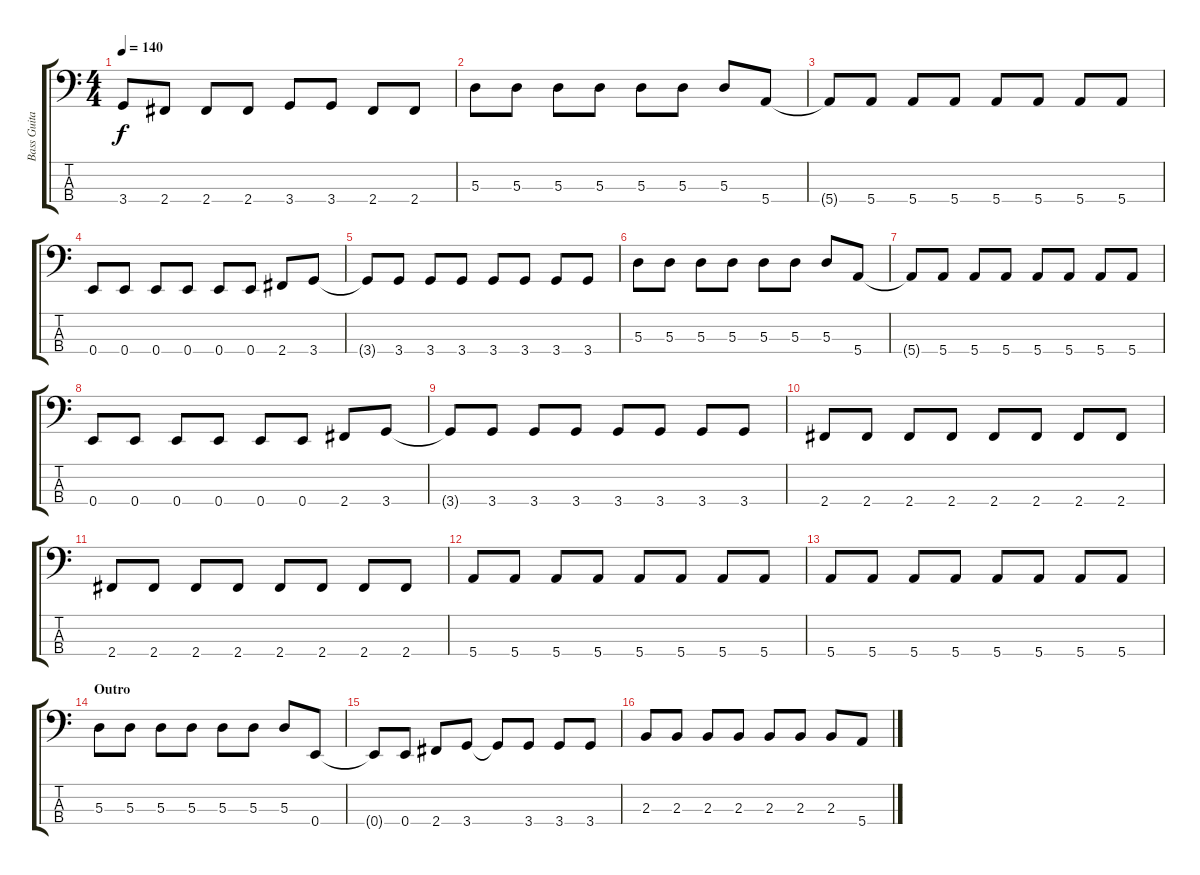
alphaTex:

\track ("Bass Guitar" "Bass Guita") {instrument electricbasspick}
\staff {score tabs}
\tuning (G2 D2 A1 E1) {hide}
\ts (4 4)
\tempo 140
\clef f4
\ks c
3.4.8{dy f} 2.4.8 2.4.8 2.4.8 3.4.8 3.4.8 2.4.8 2.4.8 |
5.3.8 5.3.8 5.3.8 5.3.8 5.3.8 5.3.8 5.3.8 5.4.8 |
5.4{t}.8 5.4.8 5.4.8 5.4.8 5.4.8 5.4.8 5.4.8 5.4.8 |
0.4.8 0.4.8 0.4.8 0.4.8 0.4.8 0.4.8 2.4.8 3.4.8 |
3.4{t}.8 3.4.8 3.4.8 3.4.8 3.4.8 3.4.8 3.4.8 3.4.8 |
5.3.8 5.3.8 5.3.8 5.3.8 5.3.8 5.3.8 5.3.8 5.4.8 |
5.4{t}.8 5.4.8 5.4.8 5.4.8 5.4.8 5.4.8 5.4.8 5.4.8 |
0.4.8 0.4.8 0.4.8 0.4.8 0.4.8 0.4.8 2.4.8 3.4.8 |
3.4{t}.8 3.4.8 3.4.8 3.4.8 3.4.8 3.4.8 3.4.8 3.4.8 |
2.4.8 2.4.8 2.4.8 2.4.8 2.4.8 2.4.8 2.4.8 2.4.8 |
2.4.8 2.4.8 2.4.8 2.4.8 2.4.8 2.4.8 2.4.8 2.4.8 |
5.4.8 5.4.8 5.4.8 5.4.8 5.4.8 5.4.8 5.4.8 5.4.8 |
5.4.8 5.4.8 5.4.8 5.4.8 5.4.8 5.4.8 5.4.8 5.4.8 |
\section ("" "Outro")
5.3.8 5.3.8 5.3.8 5.3.8 5.3.8 5.3.8 5.3.8 0.4.8 |
0.4{t}.8 0.4.8 2.4.8 3.4.8 3.4{t}.8 3.4.8 3.4.8 3.4.8 |
2.3.8 2.3.8 2.3.8 2.3.8 2.3.8 2.3.8 2.3.8 5.4.8
